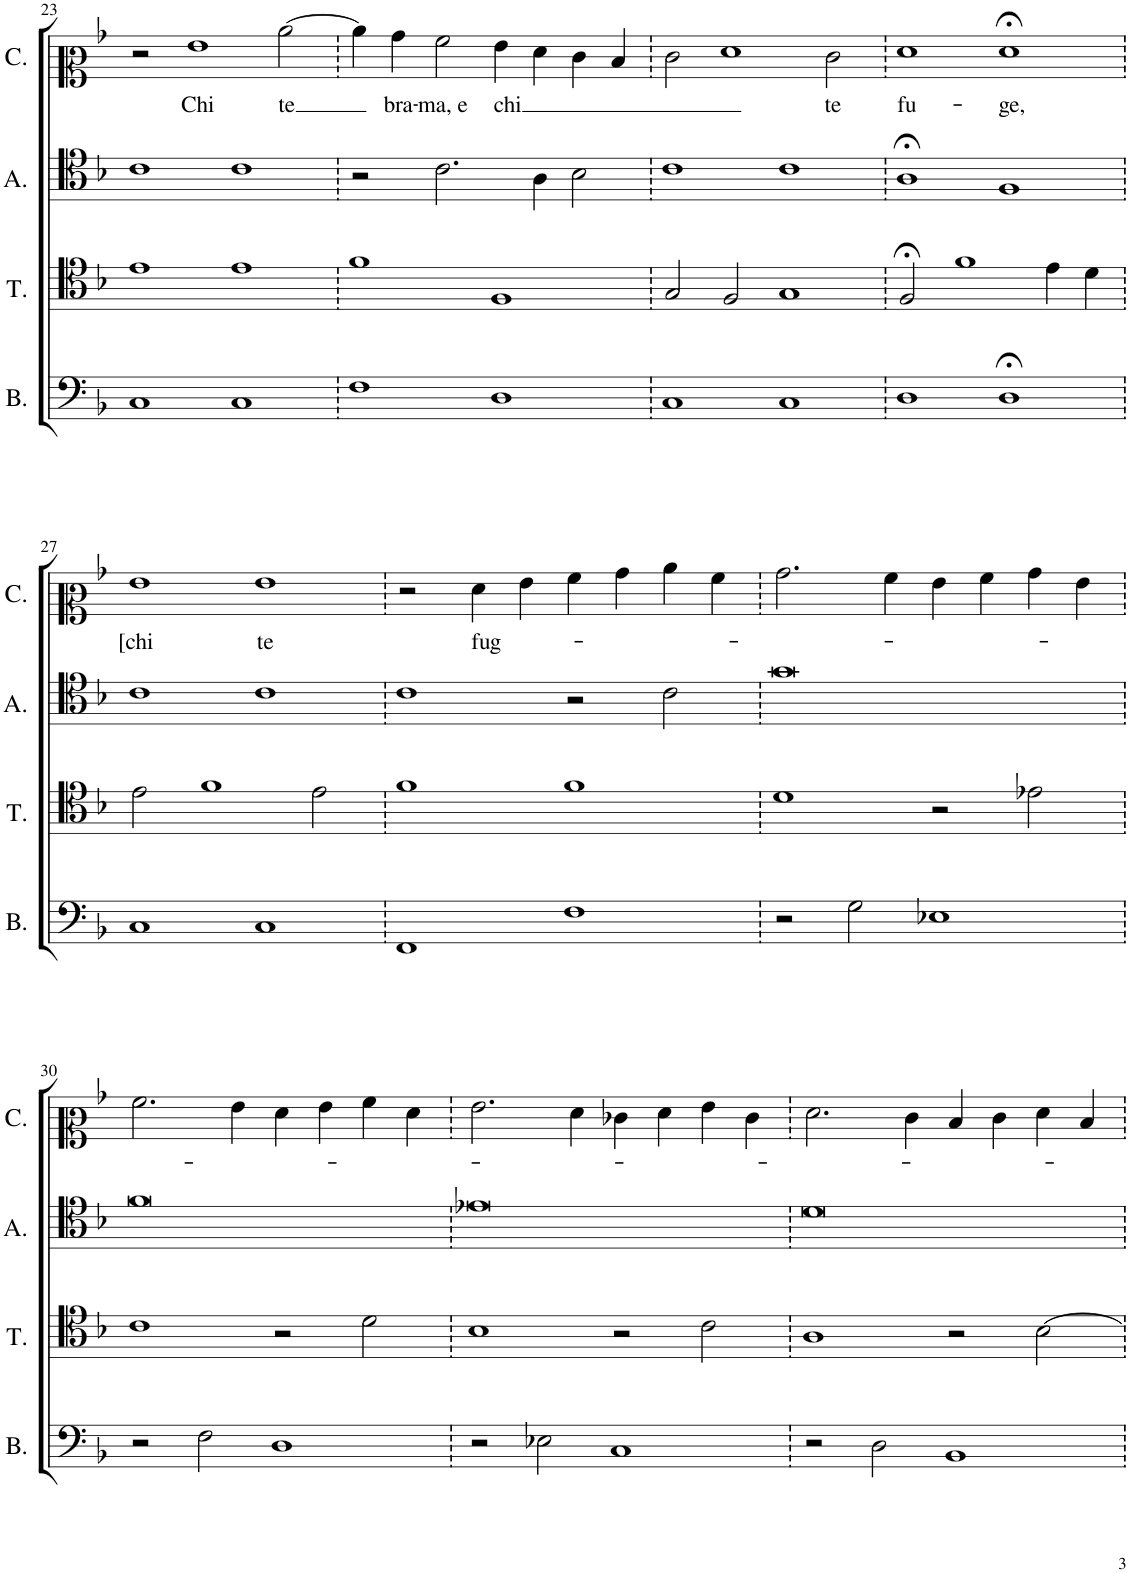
**kern	**kern	**kern	**kern	**text
*part4	*part3	*part2	*part1	*part1
*staff4	*staff3	*staff2	*staff1	*staff1
*I"Bassus	*I"Tenor	*I"Altus	*I"Cantus	*
*I'B.	*I'T.	*I'A.	*I'C.	*
!!LO:PB:g=z
*clefF4	*clefC4	*clefC4	*clefC2	*
*k[b-]	*k[b-]	*k[b-]	*k[b-]	*
*M8/4	*M8/4	*M8/4	*M8/4	*
=23	=23	=23	=23	=23
1C	1e	1c	2r	.
!	!	!	!	!LO:LY:b
.	.	.	1g	Chi
1C	1e	1c	.	.
!	!	!	!	!LO:LY:b
.	.	.	[2cc\	te
=24	=24	=24	=24	=24
1F	1f	2r	4cc\]	.
!	!	!	!	!LO:LY:b
.	.	.	4b-\	bra-
!	!	!	!	!LO:LY:b
.	.	2.c\	2a\	-ma, e
!	!	!	!	!LO:LY:b
1D	1F	.	4g\	chi
.	.	4A\	4f\	.
.	.	2B-\	4e\	.
.	.	.	4d/	.
=25	=25	=25	=25	=25
1C	2G/	1c	2e\	.
.	2F/	.	1f	.
1C	1G	1c	.	.
!	!	!	!	!LO:LY:b
.	.	.	2e\	te
=26	=26	=26	=26	=26
!	!	!	!	!LO:LY:b
1D	2F;</	1A;<	1f	fu-
.	1f	.	.	.
!	!	!	!	!LO:LY:b
1D;<	.	1F	1f;<	-ge,
.	4e\	.	.	.
.	4d\	.	.	.
!!LO:LB:g=z
=27	=27	=27	=27	=27
!	!	!	!	!LO:LY:b
1C	2e\	1c	1g	[chi
.	1f	.	.	.
!	!	!	!	!LO:LY:b
1C	.	1c	1g	te
.	2e\	.	.	.
=28	=28	=28	=28	=28
1FF	1f	1c	2r	.
!	!	!	!	!LO:LY:b
.	.	.	4f\	fug-
.	.	.	4g\	.
1F	1f	2r	4a\	.
.	.	.	4b-\	.
.	.	2c\	4cc\	.
.	.	.	4a\	.
=29	=29	=29	=29	=29
2r	1d	0g	2.b-\	.
2G\	.	.	.	.
.	.	.	4a\	.
1E-X	2r	.	4g\	.
.	.	.	4a\	.
.	2e-X\	.	4b-\	.
.	.	.	4g\	.
!!LO:LB:g=z
=30	=30	=30	=30	=30
2r	1c	0f	2.a\	.
2F\	.	.	.	.
.	.	.	4g\	.
1D	2r	.	4f\	.
.	.	.	4g\	.
.	2d\	.	4a\	.
.	.	.	4f\	.
=31	=31	=31	=31	=31
2r	1B-	0e-X	2.g\	.
2E-X\	.	.	.	.
.	.	.	4f\	.
1C	2r	.	4e-X\	.
.	.	.	4f\	.
.	2c\	.	4g\	.
.	.	.	4e-\	.
=32	=32	=32	=32	=32
2r	1A	0d	2.f\	.
2D\	.	.	.	.
.	.	.	4e\	.
1BB-	2r	.	4d/	.
.	.	.	4e\	.
.	[2B-\	.	4f\	.
.	.	.	4d/	.
=	=	=	=	=
*-	*-	*-	*-	*-
